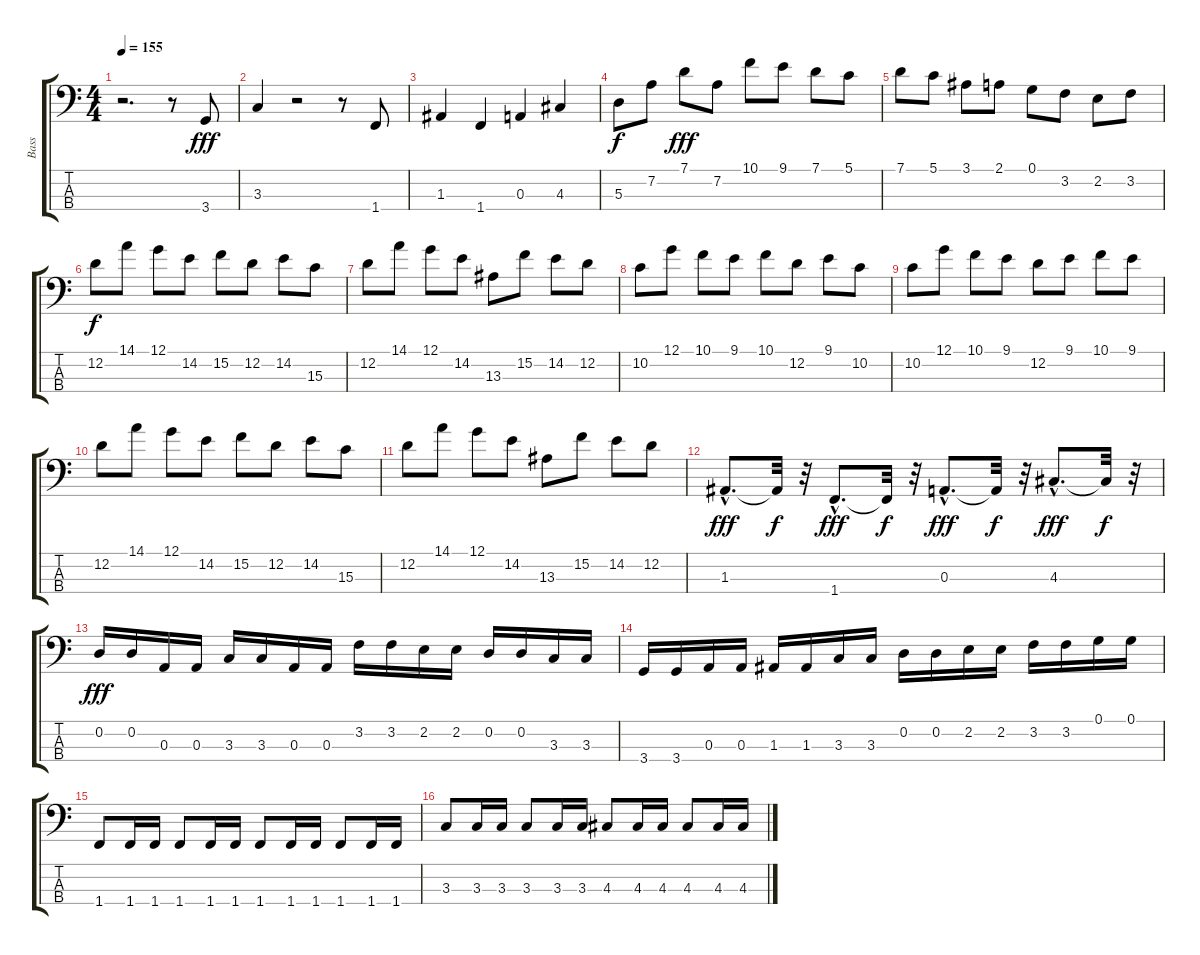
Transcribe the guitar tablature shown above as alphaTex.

\track ("Bass" "Bass") {instrument electricbassfinger}
\staff {score tabs}
\tuning (G2 D2 A1 E1) {hide}
\ts (4 4)
\tempo 155
\clef f4
\ks c
r.2{d dy fff} r.8 3.4.8 |
3.3.4 r.2 r.8 1.4.8 |
1.3.4 1.4.4 0.3.4 4.3.4 |
5.3.8{dy f} 7.2.8 7.1.8{dy fff} 7.2.8 10.1.8 9.1.8 7.1.8 5.1.8 |
7.1.8 5.1.8 3.1.8 2.1.8 0.1.8 3.2.8 2.2.8 3.2.8 |
12.2.8{dy f} 14.1.8 12.1.8 14.2.8 15.2.8 12.2.8 14.2.8 15.3.8 |
12.2.8 14.1.8 12.1.8 14.2.8 13.3.8 15.2.8 14.2.8 12.2.8 |
10.2.8 12.1.8 10.1.8 9.1.8 10.1.8 12.2.8 9.1.8 10.2.8 |
10.2.8 12.1.8 10.1.8 9.1.8 12.2.8 9.1.8 10.1.8 9.1.8 |
12.2.8 14.1.8 12.1.8 14.2.8 15.2.8 12.2.8 14.2.8 15.3.8 |
12.2.8 14.1.8 12.1.8 14.2.8 13.3.8 15.2.8 14.2.8 12.2.8 |
1.3{hac}.8{d dy fff} 1.3{t}.32{dy f} r.32 1.4{hac}.8{d dy fff} 1.4{t}.32{dy f} r.32 0.3{hac}.8{d dy fff} 0.3{t}.32{dy f} r.32 4.3{hac}.8{d dy fff} 4.3{t}.32{dy f} r.32 |
0.2.16{dy fff} 0.2.16 0.3.16 0.3.16 3.3.16 3.3.16 0.3.16 0.3.16 3.2.16 3.2.16 2.2.16 2.2.16 0.2.16 0.2.16 3.3.16 3.3.16 |
3.4.16 3.4.16 0.3.16 0.3.16 1.3.16 1.3.16 3.3.16 3.3.16 0.2.16 0.2.16 2.2.16 2.2.16 3.2.16 3.2.16 0.1.16 0.1.16 |
1.4.8 1.4.16 1.4.16 1.4.8 1.4.16 1.4.16 1.4.8 1.4.16 1.4.16 1.4.8 1.4.16 1.4.16 |
3.3.8 3.3.16 3.3.16 3.3.8 3.3.16 3.3.16 4.3.8 4.3.16 4.3.16 4.3.8 4.3.16 4.3.16
